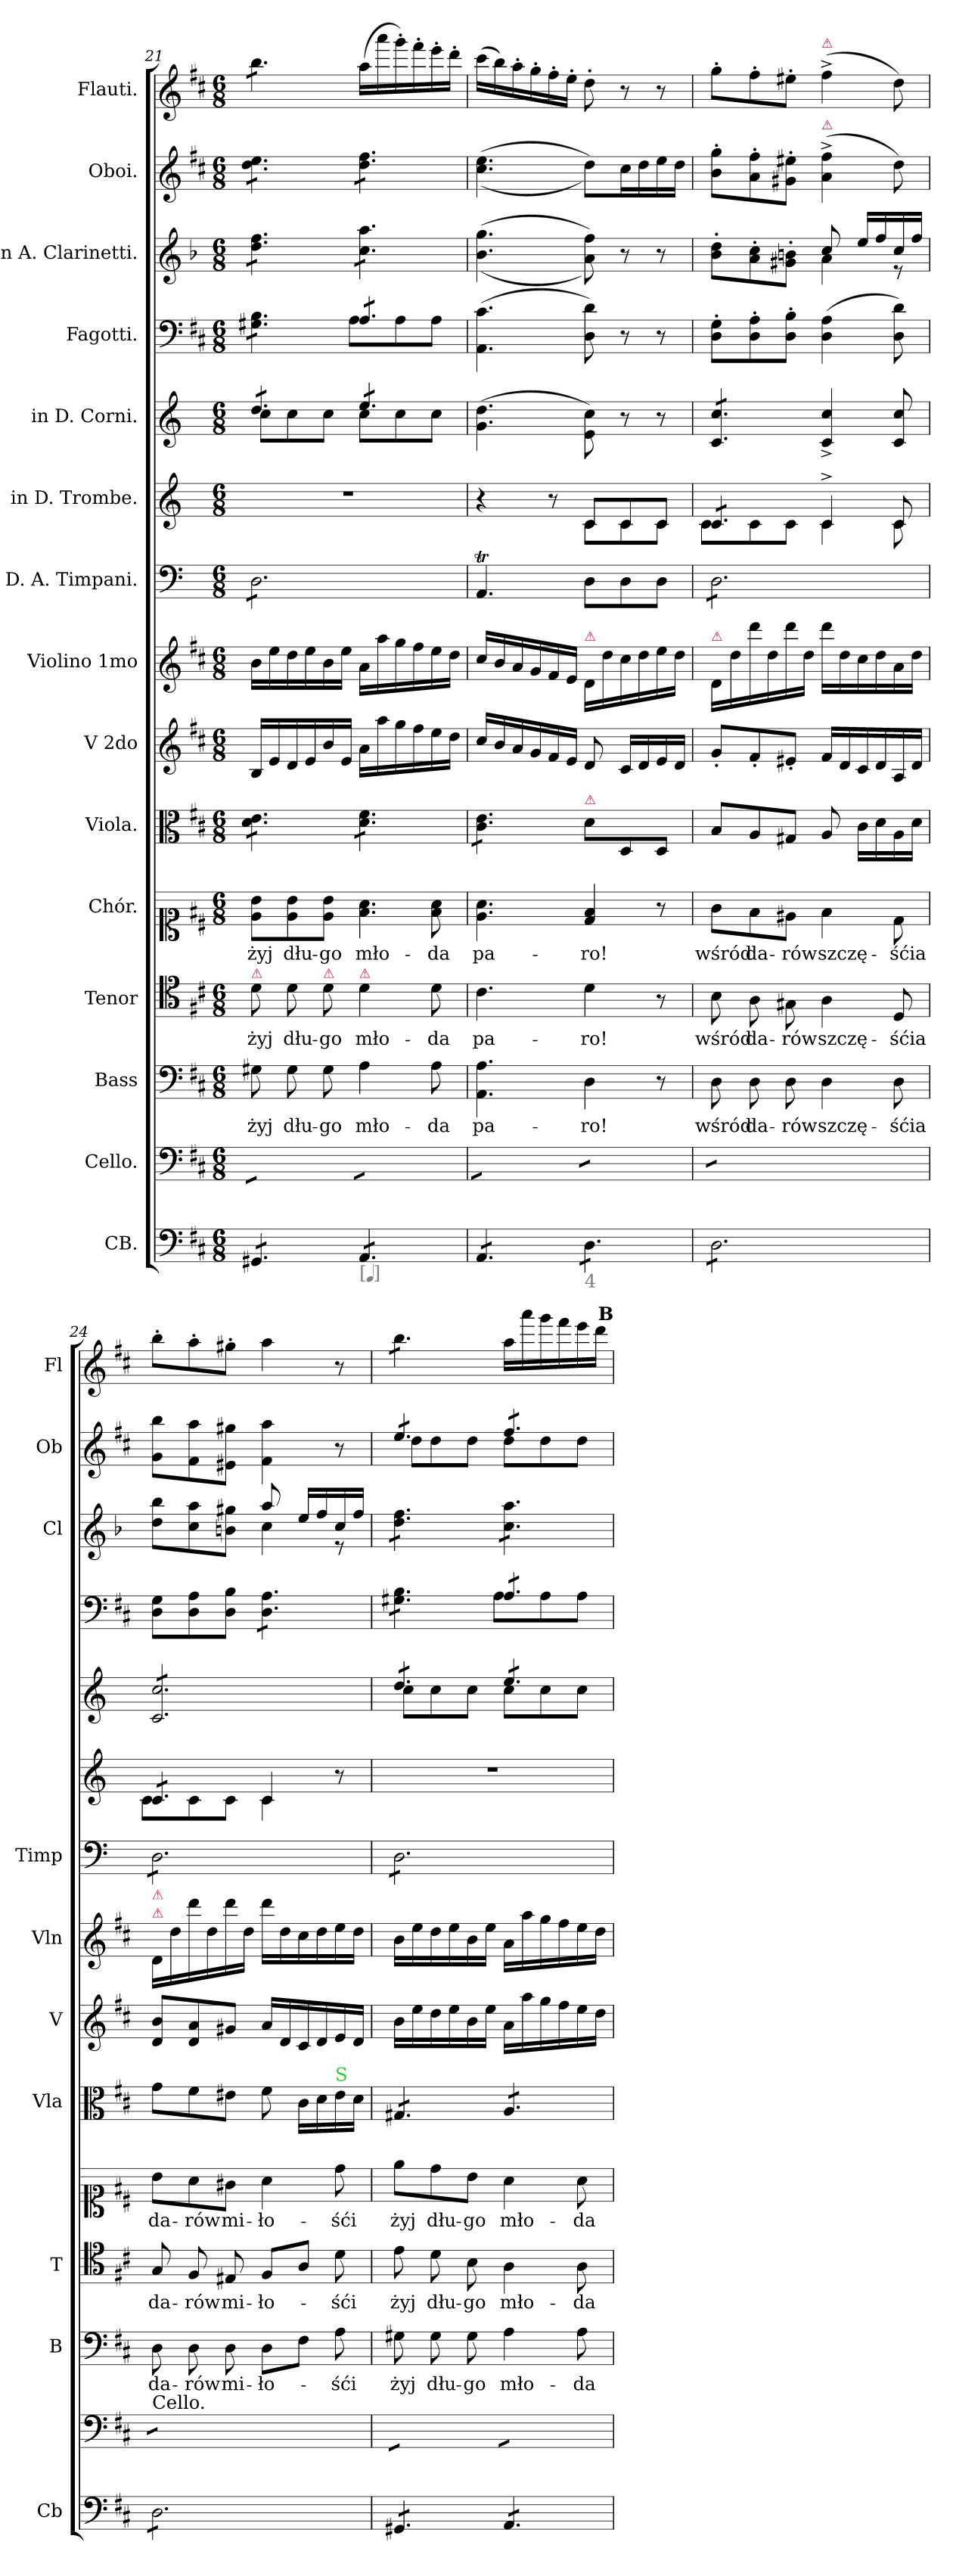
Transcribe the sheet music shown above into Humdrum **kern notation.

**kern	**dynam	**kern	**kern	**text	**kern	**text	**kern	**text	**dynam	**kern	**dynam	**kern	**dynam	**kern	**dynam	**kern	**kern	**dynam	**kern	**dynam	**kern	**dynam	**kern	**dynam	**kern	**dynam	**kern	**dynam
*part15	*part15	*part14	*part13	*part13	*part12	*part12	*part11	*part11	*part11	*part10	*part10	*part9	*part9	*part8	*part8	*part7	*part6	*part6	*part5	*part5	*part4	*part4	*part3	*part3	*part2	*part2	*part1	*part1
*staff15	*staff15	*staff14	*staff13	*staff13	*staff12	*staff12	*staff11	*staff11	*staff11	*staff10	*staff10	*staff9	*staff9	*staff8	*staff8	*staff7	*staff6	*staff6	*staff5	*staff5	*staff4	*staff4	*staff3	*staff3	*staff2	*staff2	*staff1	*staff1
*I"CB.	*	*I"Cello.	*I"Bass	*	*I"Tenor	*	*I"Chór.	*	*	*I"Viola.	*	*I"V 2do	*	*I"Violino 1mo	*	*I"D. A. Timpani.	*I"in D. Trombe.	*	*I"in D. Corni.	*	*I"Fagotti.	*	*I"in A. Clarinetti.	*	*I"Oboi.	*	*I"Flauti.	*
*I'Cb	*	*	*I'B	*	*I'T	*	*	*	*	*I'Vla	*	*I'V	*	*I'Vln	*	*I'Timp	*	*	*	*	*	*	*I'Cl	*	*I'Ob	*	*I'Fl	*
*clefF4	*	*clefF4	*clefF4	*	*clefC4	*	*clefC1	*	*	*clefC3	*	*clefG2	*	*clefG2	*	*clefF4	*clefG2	*	*clefG2	*	*clefF4	*	*clefG2	*	*clefG2	*	*clefG2	*
*	*	*	*	*	*	*	*	*	*	*	*	*	*	*	*	*	*ITrd-1c-2	*	*ITrd6c10	*	*	*	*ITrd2c3	*	*	*	*	*
*k[f#c#]	*	*k[f#c#]	*k[f#c#]	*	*k[f#c#]	*	*k[f#c#]	*	*	*k[f#c#]	*	*k[f#c#]	*	*k[f#c#]	*	*k[]	*k[f#c#]	*	*k[f#c#]	*	*k[f#c#]	*	*k[f#c#]	*	*k[f#c#]	*	*k[f#c#]	*
*D:	*	*D:	*D:	*	*D:	*	*D:	*	*	*D:	*	*D:	*	*D:	*	*	*D:	*	*D:	*	*D:	*	*D:	*	*D:	*	*D:	*
*M6/8	*	*M6/8	*M6/8	*	*M6/8	*	*M6/8	*	*	*M6/8	*	*M6/8	*	*M6/8	*	*M6/8	*M6/8	*	*M6/8	*	*M6/8	*	*M6/8	*	*M6/8	*	*M6/8	*
=21	=21	=21	=21	=21	=21	=21	=21	=21	=21	=21	=21	=21	=21	=21	=21	=21	=21	=21	=21	=21	=21	=21	=21	=21	=21	=21	=21	=21
!	!	!	!	!	!LO:TX:a:color=crimson:t=⚠	!	!	!	!	!	!	!	!	!	!	!	!	!	!	!	!	!	!	!	!	!	!	!
!	!	!	!	!LO:LY:i	!	!LO:LY:i	!	!	!	!	!	!	!	!	!	!	!	!	!	!	!	!	!	!	!	!	!	!
*	*	*	*	*	*	*	*	*	*	*	*	*	*	*	*	*	*	*	*^	*	*^	*	*	*	*	*	*	*
*tremolo	*	*	*	*	*	*	*	*	*	*	*	*	*	*	*	*	*	*	*	*	*	*	*	*	*	*	*	*	*	*
*	*	*tremolo	*	*	*	*	*	*	*	*	*	*	*	*	*	*	*	*	*	*	*	*	*	*	*	*	*	*	*	*
*	*	*	*	*	*	*	*	*	*	*tremolo	*	*	*	*	*	*	*	*	*	*	*	*	*	*	*	*	*	*	*	*
*	*	*	*	*	*	*	*	*	*	*	*	*	*	*	*	*tremolo	*	*	*	*	*	*	*	*	*	*	*	*	*	*
*	*	*	*	*	*	*	*	*	*	*	*	*	*	*	*	*	*	*	*tremolo	*	*	*	*	*	*	*	*	*	*	*
*	*	*	*	*	*	*	*	*	*	*	*	*	*	*	*	*	*	*	*	*	*	*tremolo	*	*	*	*	*	*	*	*
*	*	*	*	*	*	*	*	*	*	*	*	*	*	*	*	*	*	*	*	*	*	*	*	*	*tremolo	*	*	*	*	*
*	*	*	*	*	*	*	*	*	*	*	*	*	*	*	*	*	*	*	*	*	*	*	*	*	*	*	*tremolo	*	*	*
*	*	*	*	*	*	*	*	*	*	*	*	*	*	*	*	*	*	*	*	*	*	*	*	*	*	*	*	*	*tremolo	*
8GG#X/L	.	8GG#X/yyL	8G#X\	żyj	8d\	żyj	8e\ 8b\L	żyj	.	8d\ 8e\L	.	16B/LL	.	16b\LL	.	8D\L	2.r	.	8e/L	8d\L	.	8G#X\ 8B\L	4ryy	.	8b\ 8dd\L	.	8dd\ 8ee\L	.	8bb\L	.
.	.	.	.	.	.	.	.	.	.	.	.	16e/	.	16ee\	.	.	.	.	.	.	.	.	.	.	.	.	.	.	.	.
!	!	!	!	!LO:LY:i	!	!LO:LY:i	!	!	!	!	!	!	!	!	!	!	!	!	!	!	!	!	!	!	!	!	!	!	!	!
8GG#X/	.	8GG#X/yy	8G#\	dłu-	8d\	dłu-	8e\ 8b\	dłu-	.	8d\ 8e\	.	16d/	.	16dd\	.	8D\	.	.	8e/	8d\	.	8G#X\ 8B\	.	.	8b\ 8dd\	.	8dd\ 8ee\	.	8bb\	.
.	.	.	.	.	.	.	.	.	.	.	.	16e/	.	16ee\	.	.	.	.	.	.	.	.	.	.	.	.	.	.	.	.
!	!	!	!	!	!LO:TX:a:color=crimson:t=⚠	!	!	!	!	!	!	!	!	!	!	!	!	!	!	!	!	!	!	!	!	!	!	!	!	!
!	!	!	!	!LO:LY:i	!	!LO:LY:i	!	!	!	!	!	!	!	!	!	!	!	!	!	!	!	!	!	!	!	!	!	!	!	!
8GG#X/J	.	8GG#X/yyJ	8G#\	-go	8d\	-go	8e\ 8b\J	-go	.	8d\ 8e\J	.	16b/	.	16b\	.	8D\	.	.	8e/J	8d\J	.	8G#X\ 8B\J	8ryy	.	8b\ 8dd\J	.	8dd\ 8ee\J	.	8bb\J	.
*	*	*	*	*	*	*	*	*	*	*	*	*	*	*	*	*	*	*	*	*	*	*	*	*	*	*	*	*	*Xtremolo	*
.	.	.	.	.	.	.	.	.	.	.	.	16e/JJ	.	16ee\JJ	.	.	.	.	.	.	.	.	.	.	.	.	.	.	.	.
!	!	!	!	!	!LO:TX:a:color=crimson:t=⚠	!	!	!	!	!	!	!	!	!	!	!	!	!	!	!	!	!	!	!	!	!	!	!	!	!
!LO:TX:b:color=grey:t=[[4]]	!	!	!	!	!	!	!	!	!	!	!	!	!	!	!	!	!	!	!	!	!	!	!	!	!	!	!	!	!	!
!	!	!	!	!LO:LY:i	!	!LO:LY:i	!LO:N:vis=4.	!	!	!	!	!	!	!	!	!	!	!	!	!	!	!	!	!	!	!	!	!	!	!
8AA/L	.	8AA/yyL	4A\	mło-	4d\	mło-	4f#\ 4a\	mło-	.	8d\ 8f#\L	.	16a\LL	.	16a\LL	.	8D\	.	.	8f#/L	8d\L	.	8A/L	8A\L	.	8a\ 8ff#\L	.	8dd\ 8ff#\L	.	(16aa\LL	.
.	.	.	.	.	.	.	.	.	.	.	.	16aa\	.	16aa\	.	.	.	.	.	.	.	.	.	.	.	.	.	.	16aaa\	.
8AA/	.	8AA/yy	.	.	.	.	.	.	.	8d\ 8f#\	.	16gg\	.	16gg\	.	8D\	.	.	8f#/	8d\	.	8A/	8A\	.	8a\ 8ff#\	.	8dd\ 8ff#\	.	16ggg'\)	.
.	.	.	.	.	.	.	.	.	.	.	.	16ff#\	.	16ff#\	.	.	.	.	.	.	.	.	.	.	.	.	.	.	16fff#'\	.
!	!	!	!	!LO:LY:i	!	!LO:LY:i	!	!	!	!	!	!	!	!	!	!	!	!	!	!	!	!	!	!	!	!	!	!	!	!
8AA/J	.	8AA/yyJ	8A\	-da	8d\	-da	8f#\ 8a\	-da	.	8d\ 8f#\J	.	16ee\	.	16ee\	.	8D\J	.	.	8f#/J	8d\J	.	8A/J	8A\J	.	8a\ 8ff#\J	.	8dd\ 8ff#\J	.	16eee'\	.
*	*	*	*	*	*	*	*	*	*	*	*	*	*	*	*	*	*	*	*	*	*	*	*	*	*	*	*Xtremolo	*	*	*
*	*	*	*	*	*	*	*	*	*	*	*	*	*	*	*	*	*	*	*	*	*	*	*	*	*Xtremolo	*	*	*	*	*
*	*	*	*	*	*	*	*	*	*	*	*	*	*	*	*	*	*	*	*	*	*	*Xtremolo	*	*	*	*	*	*	*	*
*	*	*	*	*	*	*	*	*	*	*	*	*	*	*	*	*	*	*	*Xtremolo	*	*	*	*	*	*	*	*	*	*	*
*	*	*	*	*	*	*	*	*	*	*	*	*	*	*	*	*Xtremolo	*	*	*	*	*	*	*	*	*	*	*	*	*	*
.	.	.	.	.	.	.	.	.	.	.	.	16dd\JJ	.	16dd\JJ	.	.	.	.	.	.	.	.	.	.	.	.	.	.	16ddd'\JJ	.
*	*	*	*	*	*	*	*	*	*	*	*	*	*	*	*	*	*	*	*v	*v	*	*	*	*	*	*	*	*	*	*
*	*	*	*	*	*	*	*	*	*	*	*	*	*	*	*	*	*	*	*	*	*v	*v	*	*	*	*	*	*	*
=22	=22	=22	=22	=22	=22	=22	=22	=22	=22	=22	=22	=22	=22	=22	=22	=22	=22	=22	=22	=22	=22	=22	=22	=22	=22	=22	=22	=22
!	!	!	!	!LO:LY:i	!	!LO:LY:i	!	!	!	!	!	!	!	!	!	!	!	!	!	!	!	!	!	!	!	!	!	!
*	*	*	*	*	*	*	*	*	*	*	*	*	*	*	*	*	*^	*	*	*	*	*	*	*	*	*	*	*
8AA/L	.	8AA/yyL	4.AA\ 4.A\	pa-	4.c#\	pa-	4.e\ 4.a\	pa-	.	8c#\ 8e\L	.	16cc#/LL	.	16cc#/LL	.	4.AAT/	4r	4ryy	.	(4.A\ 4.e\	.	(4.AA\ 4.c#\	.	(<(>4.g\ 4.ee\	.	(<(>4.cc#\ 4.ee\	.	(16ccc#\LL	.
.	.	.	.	.	.	.	.	.	.	.	.	16b/	.	16b/	.	.	.	.	.	.	.	.	.	.	.	.	.	16bb\)	.
8AA/	.	8AA/yy	.	.	.	.	.	.	.	8c#\ 8e\	.	16a/	.	16a/	.	.	.	.	.	.	.	.	.	.	.	.	.	16aa'\	.
.	.	.	.	.	.	.	.	.	.	.	.	16g/	.	16g/	.	.	.	.	.	.	.	.	.	.	.	.	.	16gg'\	.
8AA/J	.	8AA/yyJ	.	.	.	.	.	.	.	8c#\ 8e\J	.	16f#/	.	16f#/	.	.	8r	8ryy	.	.	.	.	.	.	.	.	.	16ff#'\	.
*	*	*	*	*	*	*	*	*	*	*Xtremolo	*	*	*	*	*	*	*	*	*	*	*	*	*	*	*	*	*	*	*
.	.	.	.	.	.	.	.	.	.	.	.	16e/JJ	.	16e/JJ	.	.	.	.	.	.	.	.	.	.	.	.	.	16ee'\JJ	.
!	!	!	!	!	!	!	!	!	!	!	!	!	!	!LO:TX:a:color=crimson:t=⚠	!	!	!	!	!	!	!	!	!	!	!	!	!	!	!
!	!	!	!	!	!	!	!	!	!	!LO:TX:a:color=crimson:t=⚠	!	!	!	!	!	!	!	!	!	!	!	!	!	!	!	!	!	!	!
!LO:TX:b:color=grey:t=4	!	!	!	!	!	!	!	!	!	!	!	!	!	!	!	!	!	!	!	!	!	!	!	!	!	!	!	!	!
!	!	!	!	!LO:LY:i	!	!LO:LY:i	!	!	!	!	!	!	!	!	!	!	!	!	!	!	!	!	!	!	!	!	!	!	!
8D\L	.	8D\yyL	4D\	-ro!	4d\	-ro!	4d/ 4f#/	-ro!	.	8d\L	.	8d/	.	16d/LL	.	8D\L	8d/L	8d\L	.	8F#\ 8d\)	.	8D\ 8d\)	.	8f#\ 8dd\))	.	8dd\L))	.	8dd'\	.
.	.	.	.	.	.	.	.	.	.	.	.	.	.	16dd\	.	.	.	.	.	.	.	.	.	.	.	.	.	.	.
8D\	.	8D\yy	.	.	.	.	.	.	.	8D/	.	16c#/LL	.	16cc#\	.	8D\	8d/	8d\	.	8r	.	8r	.	8r	.	16cc#\L	.	8r	.
.	.	.	.	.	.	.	.	.	.	.	.	16d/	.	16dd\	.	.	.	.	.	.	.	.	.	.	.	16dd\	.	.	.
!	!	!	!	!	!	!	!	!	!	!	!	!	!	!	!	!	!	!	!LO:DY:b	!	!	!	!	!	!	!	!	!	!
8D\J	.	8D\yyJ	8r	.	8r	.	8r	.	.	8D/J	.	16e/	.	16ee\	.	8D\J	8d/J	8d\J	piu f.	8r	.	8r	.	8r	.	16ee\	.	8r	.
.	.	.	.	.	.	.	.	.	.	.	.	16d/JJ	.	16dd\JJ	.	.	.	.	.	.	.	.	.	.	.	16dd\JJ	.	.	.
=23	=23	=23	=23	=23	=23	=23	=23	=23	=23	=23	=23	=23	=23	=23	=23	=23	=23	=23	=23	=23	=23	=23	=23	=23	=23	=23	=23	=23	=23
!	!	!	!	!	!	!	!	!	!	!	!	!	!	!LO:TX:a:color=crimson:t=⚠	!	!	!	!	!	!	!	!	!	!	!	!	!	!	!
!	!	!	!	!LO:LY:i	!	!LO:LY:i	!	!	!LO:DY:a	!	!LO:DY:a	!	!LO:DY:a	!	!LO:DY:a	!	!	!	!	!	!LO:DY:rj	!	!	!	!	!	!	!	!
*	*	*	*	*	*	*	*	*	*	*	*	*	*	*	*	*	*	*	*	*	*	*	*	*^	*	*	*	*	*
*	*	*	*	*	*	*	*	*	*	*	*	*	*	*	*	*tremolo	*	*	*	*	*	*	*	*	*	*	*	*	*	*
*	*	*	*	*	*	*	*	*	*	*	*	*	*	*	*	*	*tremolo	*	*	*	*	*	*	*	*	*	*	*	*	*
*	*	*	*	*	*	*	*	*	*	*	*	*	*	*	*	*	*	*	*	*tremolo	*	*	*	*	*	*	*	*	*	*
8D\L	piu f.	8D\yyL	8D\	wśród	8B\	wśród	8g\L	wśród	piu forte.	8B/L	piu f.	8g'/L	piu f.	16d/LL	piu f.	8D\L	8d/L	8d\L	.	8D/ 8d/L	piu f.	8D'\ 8G'\L	piu f.	8g'\ 8b'\L	4ryy	piu f.	8b'\ 8gg'\L	piu f.	8gg'\L	piu f.
.	.	.	.	.	.	.	.	.	.	.	.	.	.	16dd\	.	.	.	.	.	.	.	.	.	.	.	.	.	.	.	.
!	!	!	!	!LO:LY:i	!	!LO:LY:i	!	!	!	!	!	!	!	!	!	!	!	!	!	!	!	!	!	!	!	!	!	!	!	!
8D\	.	8D\yy	8D\	da-	8A\	da-	8f#\	da-	.	8A/	.	8f#'/	.	16ddd\	.	8D\	8d/	8d\	.	8D/ 8d/	.	8D'\ 8A'\	.	8f#'\ 8a'\	.	.	8a'\ 8ff#'\	.	8ff#'\	.
.	.	.	.	.	.	.	.	.	.	.	.	.	.	16dd\	.	.	.	.	.	.	.	.	.	.	.	.	.	.	.	.
!	!	!	!	!LO:LY:i	!	!LO:LY:i	!	!	!	!	!	!	!	!	!	!	!	!	!	!	!	!	!	!	!	!	!	!	!	!
8D\	.	8D\yy	8D\	-rów	8G#X\	-rów	8e#X\J	-rów	.	8G#X/J	.	8e#X'/J	.	16ddd\	.	8D\	8d/J	8d\J	.	8D/ 8d/J	.	8D'\ 8B'\J	.	8e#X'\ 8g#X'\J	8ryy	.	8g#X'\ 8ee#X'\J	.	8ee#X'\J	.
*	*	*	*	*	*	*	*	*	*	*	*	*	*	*	*	*	*	*	*	*Xtremolo	*	*	*	*	*	*	*	*	*	*
*	*	*	*	*	*	*	*	*	*	*	*	*	*	*	*	*	*Xtremolo	*	*	*	*	*	*	*	*	*	*	*	*	*
.	.	.	.	.	.	.	.	.	.	.	.	.	.	16dd\JJ	.	.	.	.	.	.	.	.	.	.	.	.	.	.	.	.
!	!	!	!	!	!	!	!	!	!	!	!	!	!	!	!	!	!	!	!	!	!	!	!	!	!	!	!	!	!LO:TX:a:color=crimson:t=⚠	!
!	!	!	!	!	!	!	!	!	!	!	!	!	!	!	!	!	!	!	!	!	!	!	!	!	!	!	!LO:TX:a:color=crimson:t=⚠	!	!	!
!	!	!	!	!LO:LY:i	!	!LO:LY:i	!	!	!	!	!	!	!	!	!	!	!	!	!	!	!	!	!	!	!	!	!	!	!	!
8D\	.	8D\yy	4D\	szczę-	4A\	szczę-	4f#\	szczę-	.	8A/	.	16f#/LL	.	16ddd\LL	.	8D\	4d^/	4d\	.	4D^/ 4d^/	.	(4D\ 4A\	.	8a/	4f#\	.	(4a^<\ 4ff#^<\	.	(4ff#^<\	.
.	.	.	.	.	.	.	.	.	.	.	.	16d/	.	16dd\	.	.	.	.	.	.	.	.	.	.	.	.	.	.	.	.
8D\	.	8D\yy	.	.	.	.	.	.	.	16c#\LL	.	16c#/	.	16cc#\	.	8D\	.	.	.	.	.	.	.	16cc#/LL	.	.	.	.	.	.
.	.	.	.	.	.	.	.	.	.	16d\	.	16d/	.	16dd\	.	.	.	.	.	.	.	.	.	16dd/	.	.	.	.	.	.
!	!	!	!	!LO:LY:i	!	!LO:LY:i	!	!	!	!	!	!	!	!	!	!	!	!	!	!	!	!	!	!	!	!	!	!	!	!
8D\J	.	8D\yyJ	8D\	-śćia	8D/	-śćia	8d\	-śćia	.	16A\	.	16A/	.	16a\	.	8D\J	8d/	8d\	.	8D/ 8d/	.	8D\ 8d\)	.	16a/	8r	.	8dd\)	.	8dd\)	.
.	.	.	.	.	.	.	.	.	.	16d\JJ	.	16d/JJ	.	16dd\JJ	.	.	.	.	.	.	.	.	.	16dd/JJ	.	.	.	.	.	.
=24	=24	=24	=24	=24	=24	=24	=24	=24	=24	=24	=24	=24	=24	=24	=24	=24	=24	=24	=24	=24	=24	=24	=24	=24	=24	=24	=24	=24	=24	=24
!	!	!	!	!	!	!	!	!	!	!	!	!	!	!LO:TX:a:color=crimson:t=⚠	!	!	!	!	!	!	!	!	!	!	!	!	!	!	!	!
!	!	!	!	!	!	!	!	!	!	!	!	!	!	!LO:TX:a:color=crimson:t=⚠	!	!	!	!	!	!	!	!	!	!	!	!	!	!	!	!
!	!	!LO:TX:a:t=Cello.	!	!	!	!	!	!	!	!	!	!	!	!	!	!	!	!	!	!	!	!	!	!	!	!	!	!	!	!
!	!	!	!	!LO:LY:i	!	!LO:LY:i	!	!	!	!	!	!	!	!	!	!	!	!	!	!	!	!	!	!	!	!	!	!	!	!
*	*	*	*	*	*	*	*	*	*	*	*	*	*	*	*	*	*tremolo	*	*	*	*	*	*	*	*	*	*	*	*	*
*	*	*	*	*	*	*	*	*	*	*	*	*	*	*	*	*	*	*	*	*tremolo	*	*	*	*	*	*	*	*	*	*
8D\L	.	8D\yyL	8D\	da-	8G/	da-	8b\L	da-	.	8g\L	.	8d/ 8b/L	.	16d/LL	.	8D\L	8d/L	8d\L	.	8D/ 8d/L	.	8D\ 8G\L	.	8b\ 8gg\L	4ryy	.	8g\ 8bb\L	.	8bb'\L	.
.	.	.	.	.	.	.	.	.	.	.	.	.	.	16dd\	.	.	.	.	.	.	.	.	.	.	.	.	.	.	.	.
!	!	!	!	!LO:LY:i	!	!LO:LY:i	!	!	!	!	!	!	!	!	!	!	!	!	!	!	!	!	!	!	!	!	!	!	!	!
8D\	.	8D\yy	8D\	-rów	8F#/	-rów	8a\	-rów	.	8f#\	.	8d/ 8a/	.	16ddd\	.	8D\	8d/	8d\	.	8D/ 8d/	.	8D\ 8A\	.	8a\ 8ff#\	.	.	8f#\ 8aa\	.	8aa'\	.
.	.	.	.	.	.	.	.	.	.	.	.	.	.	16dd\	.	.	.	.	.	.	.	.	.	.	.	.	.	.	.	.
!	!	!	!	!LO:LY:i	!	!LO:LY:i	!	!	!	!	!	!	!	!	!	!	!	!	!	!	!	!	!	!	!	!	!	!	!	!
8D\	.	8D\yy	8D\	mi-	8E#X/	mi-	8g#X\J	mi-	.	8e#X\J	.	8g#X/J	.	16ddd\	.	8D\	8d/J	8d\J	.	8D/ 8d/	.	8D\ 8B\J	.	8g#X\ 8ee#X\J	8ryy	.	8e#X\ 8gg#X\J	.	8gg#X'\J	.
*	*	*	*	*	*	*	*	*	*	*	*	*	*	*	*	*	*Xtremolo	*	*	*	*	*	*	*	*	*	*	*	*	*
.	.	.	.	.	.	.	.	.	.	.	.	.	.	16dd\JJ	.	.	.	.	.	.	.	.	.	.	.	.	.	.	.	.
!	!	!	!	!LO:LY:i	!	!LO:LY:i	!	!	!	!	!	!	!	!	!	!	!	!	!	!	!	!	!	!	!	!	!	!	!	!
*	*	*	*	*	*	*	*	*	*	*	*	*	*	*	*	*	*	*	*	*	*	*tremolo	*	*	*	*	*	*	*	*
8D\	.	8D\yy	8D\L	-ło-	8F#/L	-ło-	4a\	-ło-	.	8f#\	.	16a/LL	.	16ddd\LL	.	8D\	4d/	4d\	.	8D/ 8d/	.	8D\ 8A\L	.	8ff#/	4a\	.	4f#\ 4aa\	.	4aa\	.
.	.	.	.	.	.	.	.	.	.	.	.	16d/	.	16dd\	.	.	.	.	.	.	.	.	.	.	.	.	.	.	.	.
8D\	.	8D\yy	8F#\J	.	8A/J	.	.	.	.	16c#\LL	.	16c#/	.	16cc#\	.	8D\	.	.	.	8D/ 8d/	.	8D\ 8A\	.	16cc#/LL	.	.	.	.	.	.
.	.	.	.	.	.	.	.	.	.	16d\	.	16d/	.	16dd\	.	.	.	.	.	.	.	.	.	16dd/	.	.	.	.	.	.
!	!	!	!	!	!	!	!	!	!	!LO:TX:a:color=limegreen:t=S	!	!	!	!	!	!	!	!	!	!	!	!	!	!	!	!	!	!	!	!
!	!	!	!	!LO:LY:i	!	!LO:LY:i	!	!	!	!	!	!	!	!	!	!	!	!	!	!	!	!	!	!	!	!	!	!	!	!
8D\J	.	8D\yyJ	8A\	-śći	8d\	-śći	8dd\	-śći	.	16e#\	.	16e/	.	16ee\	.	8D\J	8r	8ryy	.	8D/ 8d/J	.	8D\ 8A\J	.	16a/	8r	.	8r	.	8r	.
.	.	.	.	.	.	.	.	.	.	16d\JJ	.	16d/JJ	.	16dd\JJ	.	.	.	.	.	.	.	.	.	16dd/JJ	.	.	.	.	.	.
*	*	*	*	*	*	*	*	*	*	*	*	*	*	*	*	*	*v	*v	*	*	*	*	*	*v	*v	*	*	*	*	*
=25	=25	=25	=25	=25	=25	=25	=25	=25	=25	=25	=25	=25	=25	=25	=25	=25	=25	=25	=25	=25	=25	=25	=25	=25	=25	=25	=25	=25
!	!	!	!	!LO:LY:i	!	!LO:LY:i	!	!	!	!	!	!	!	!	!	!	!	!	!	!	!	!	!	!	!	!	!	!
*	*	*	*	*	*	*	*	*	*	*	*	*	*	*	*	*	*	*	*^	*	*^	*	*	*	*^	*	*	*
*	*	*	*	*	*	*	*	*	*	*tremolo	*	*	*	*	*	*	*	*	*	*	*	*	*	*	*	*	*	*	*	*	*
*	*	*	*	*	*	*	*	*	*	*	*	*	*	*	*	*	*	*	*	*	*	*	*	*	*tremolo	*	*	*	*	*	*
*	*	*	*	*	*	*	*	*	*	*	*	*	*	*	*	*	*	*	*	*	*	*	*	*	*	*	*tremolo	*	*	*	*
*	*	*	*	*	*	*	*	*	*	*	*	*	*	*	*	*	*	*	*	*	*	*	*	*	*	*	*	*	*	*tremolo	*
8GG#X/L	.	8GG#X/yyL	8G#X\	żyj	8e\	żyj	8ee\L	żyj	.	8G#X/L	.	16b\LL	.	16b\LL	.	8D\L	2.r	.	8e/L	8d\L	.	8G#X\ 8B\L	4ryy	.	8b\ 8dd\L	.	8ee/L	8dd\L	.	8bb\L	.
.	.	.	.	.	.	.	.	.	.	.	.	16ee\	.	16ee\	.	.	.	.	.	.	.	.	.	.	.	.	.	.	.	.	.
!	!	!	!	!LO:LY:i	!	!LO:LY:i	!	!	!	!	!	!	!	!	!	!	!	!	!	!	!	!	!	!	!	!	!	!	!	!	!
8GG#X/	.	8GG#X/yy	8G#\	dłu-	8d\	dłu-	8dd\	dłu-	.	8G#X/	.	16dd\	.	16dd\	.	8D\	.	.	8e/	8d\	.	8G#X\ 8B\	.	.	8b\ 8dd\	.	8ee/	8dd\	.	8bb\	.
.	.	.	.	.	.	.	.	.	.	.	.	16ee\	.	16ee\	.	.	.	.	.	.	.	.	.	.	.	.	.	.	.	.	.
!	!	!	!	!LO:LY:i	!	!LO:LY:i	!	!	!	!	!	!	!	!	!	!	!	!	!	!	!	!	!	!	!	!	!	!	!	!	!
8GG#X/J	.	8GG#X/yyJ	8G#\	-go	8B\	-go	8b\J	-go	.	8G#X/J	.	16b\	.	16b\	.	8D\	.	.	8e/J	8d\J	.	8G#X\ 8B\J	8ryy	.	8b\ 8dd\J	.	8ee/J	8dd\J	.	8bb\J	.
*	*	*	*	*	*	*	*	*	*	*	*	*	*	*	*	*	*	*	*	*	*	*	*	*	*	*	*	*	*	*Xtremolo	*
.	.	.	.	.	.	.	.	.	.	.	.	16ee\JJ	.	16ee\JJ	.	.	.	.	.	.	.	.	.	.	.	.	.	.	.	.	.
!	!	!	!	!LO:LY:i	!	!LO:LY:i	!	!	!	!	!	!	!	!	!	!	!	!	!	!	!	!	!	!	!	!	!	!	!	!	!
8AA/L	.	8AA/yyL	4A\	mło-	4A\	mło-	4a\	mło-	.	8A/L	.	16a\LL	.	16a\LL	.	8D\	.	.	8f#/L	8d\L	.	8A/L	8A\L	.	8a\ 8ff#\L	.	8ff#/L	8dd\L	.	16aa\LL	.
.	.	.	.	.	.	.	.	.	.	.	.	16aa\	.	16aa\	.	.	.	.	.	.	.	.	.	.	.	.	.	.	.	16aaa\	.
8AA/	.	8AA/yy	.	.	.	.	.	.	.	8A/	.	16gg\	.	16gg\	.	8D\	.	.	8f#/	8d\	.	8A/	8A\	.	8a\ 8ff#\	.	8ff#/	8dd\	.	16ggg\	.
.	.	.	.	.	.	.	.	.	.	.	.	16ff#\	.	16ff#\	.	.	.	.	.	.	.	.	.	.	.	.	.	.	.	16fff#\	.
!	!	!	!	!LO:LY:i	!	!LO:LY:i	!	!	!	!	!	!	!	!	!	!	!	!	!	!	!	!	!	!	!	!	!	!	!	!	!
8AA/J	.	8AA/yyJ	8A\	-da	8A\	-da	8a\	-da	.	8A/J	.	16ee\	.	16ee\	.	8D\J	.	.	8f#/J	8d\J	.	8A/J	8A\J	.	8a\ 8ff#\J	.	8ff#/J	8dd\J	.	16eee\	.
*	*	*	*	*	*	*	*	*	*	*	*	*	*	*	*	*	*	*	*	*	*	*	*	*	*	*	*Xtremolo	*	*	*	*
*	*	*	*	*	*	*	*	*	*	*	*	*	*	*	*	*	*	*	*	*	*	*	*	*	*Xtremolo	*	*	*	*	*	*
*	*	*	*	*	*	*	*	*	*	*	*	*	*	*	*	*	*	*	*	*	*	*Xtremolo	*	*	*	*	*	*	*	*	*
*	*	*	*	*	*	*	*	*	*	*	*	*	*	*	*	*	*	*	*Xtremolo	*	*	*	*	*	*	*	*	*	*	*	*
*	*	*	*	*	*	*	*	*	*	*	*	*	*	*	*	*Xtremolo	*	*	*	*	*	*	*	*	*	*	*	*	*	*	*
*	*	*	*	*	*	*	*	*	*	*Xtremolo	*	*	*	*	*	*	*	*	*	*	*	*	*	*	*	*	*	*	*	*	*
*	*	*Xtremolo	*	*	*	*	*	*	*	*	*	*	*	*	*	*	*	*	*	*	*	*	*	*	*	*	*	*	*	*	*
*Xtremolo	*	*	*	*	*	*	*	*	*	*	*	*	*	*	*	*	*	*	*	*	*	*	*	*	*	*	*	*	*	*	*
.	.	.	.	.	.	.	.	.	.	.	.	16dd\JJ	.	16dd\JJ	.	.	.	.	.	.	.	.	.	.	.	.	.	.	.	16ddd\JJ	.
*	*	*	*	*	*	*	*	*	*	*	*	*	*	*	*	*	*	*	*v	*v	*	*	*	*	*	*	*v	*v	*	*	*
*	*	*	*	*	*	*	*	*	*	*	*	*	*	*	*	*	*	*	*	*	*v	*v	*	*	*	*	*	*	*
!	!	!	!	!	!	!	!	!	!	!	!	!	!	!	!	!	!	!	!	!	!	!	!	!	!	!	!LO:TX:a:B:t=B	!
=	=	=	=	=	=	=	=	=	=	=	=	=	=	=	=	=	=	=	=	=	=	=	=	=	=	=	=	=
*-	*-	*-	*-	*-	*-	*-	*-	*-	*-	*-	*-	*-	*-	*-	*-	*-	*-	*-	*-	*-	*-	*-	*-	*-	*-	*-	*-	*-
